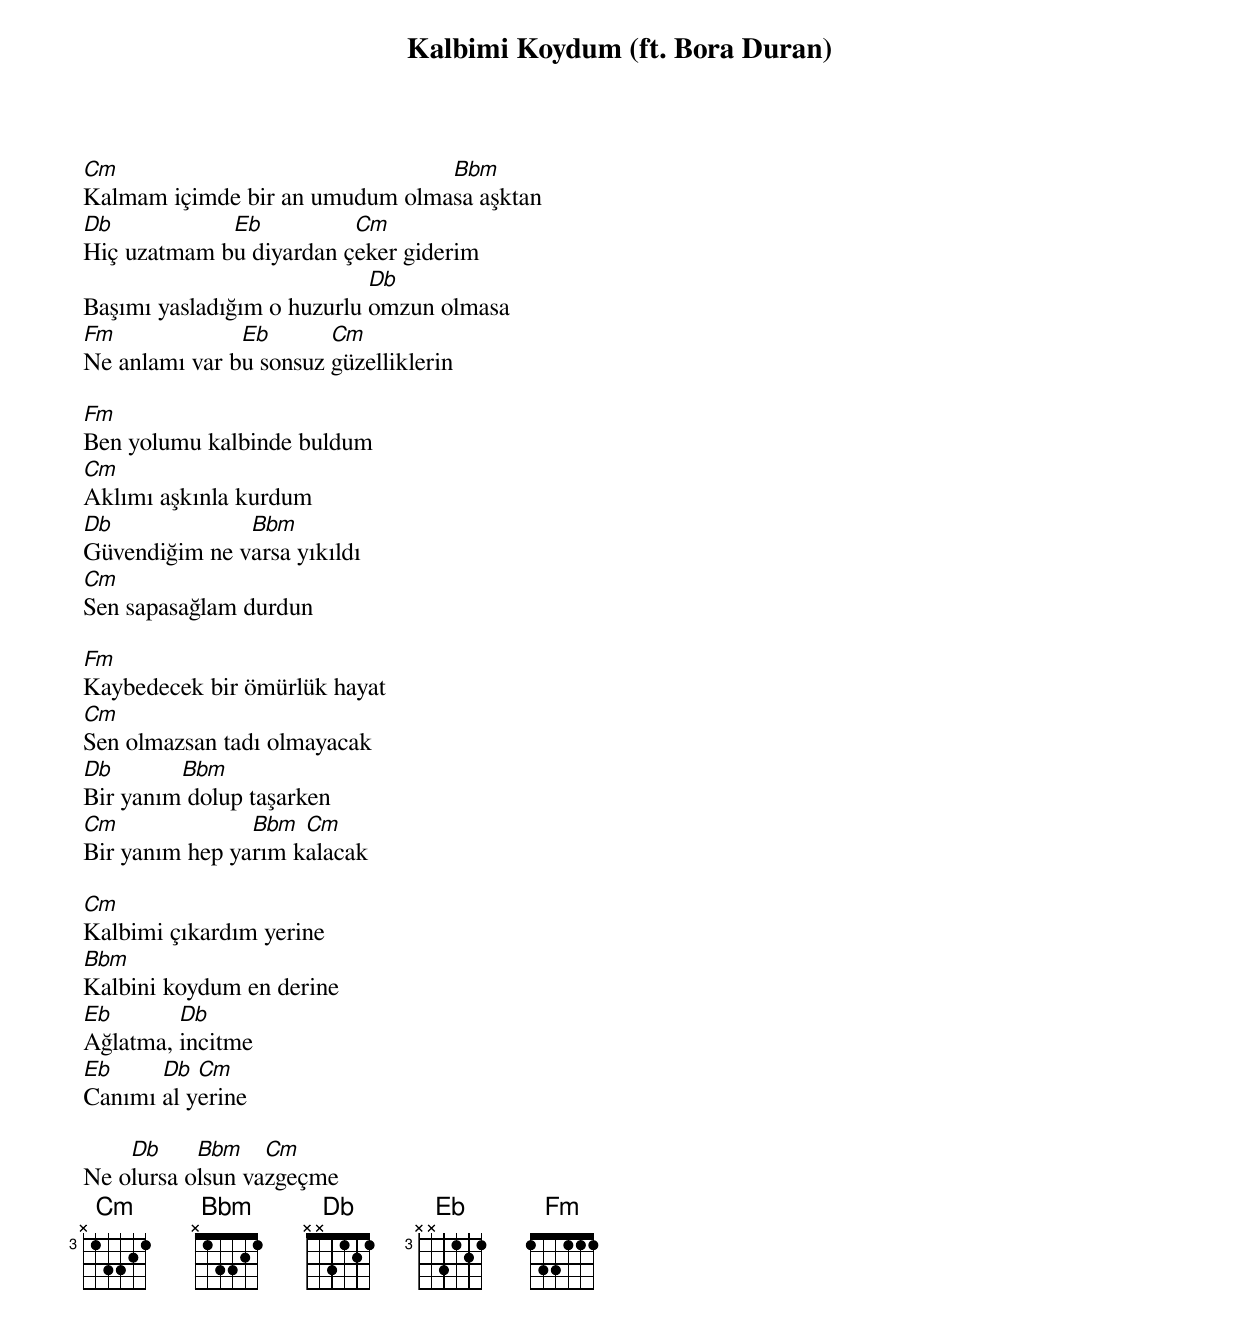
{title: Kalbimi Koydum (ft. Bora Duran)}
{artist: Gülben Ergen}

Cm                              Bbm
Kalmam içimde bir an umudum olmasa aşktan
Db           Eb          Cm
Hiç uzatmam bu diyardan çeker giderim
                            Db
Başımı yasladığım o huzurlu omzun olmasa
Fm             Eb       Cm
Ne anlamı var bu sonsuz güzelliklerin

Fm
Ben yolumu kalbinde buldum
Cm
Aklımı aşkınla kurdum
Db             Bbm
Güvendiğim ne varsa yıkıldı
Cm
Sen sapasağlam durdun

Fm
Kaybedecek bir ömürlük hayat
Cm
Sen olmazsan tadı olmayacak
Db       Bbm
Bir yanım dolup taşarken
Cm              Bbm  Cm
Bir yanım hep yarım kalacak

Cm
Kalbimi çıkardım yerine
Bbm
Kalbini koydum en derine
Eb       Db
Ağlatma, incitme
Eb     Db  Cm
Canımı al yerine

    Db     Bbm    Cm
Ne olursa olsun vazgeçme
